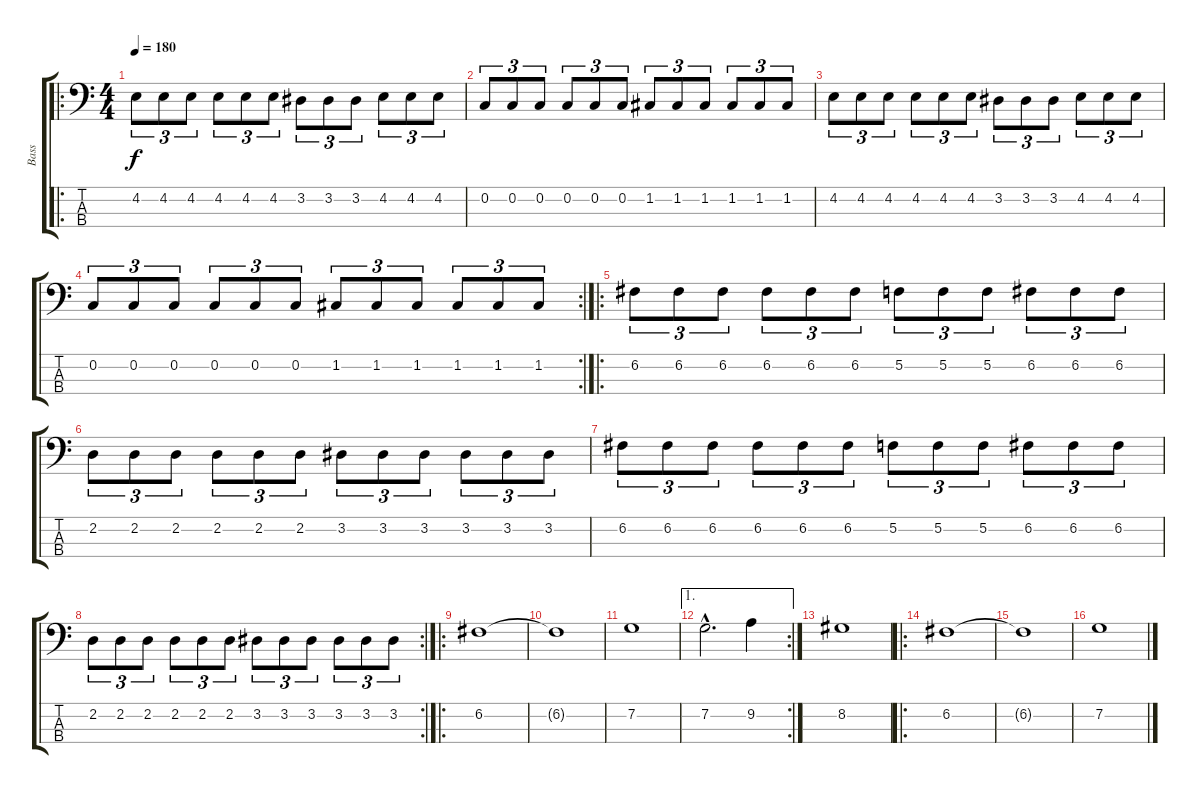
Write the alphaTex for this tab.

\track ("Bass" "Bass") {instrument electricbasspick}
\staff {score tabs}
\tuning (F2 C2 G1 C1) {hide}
\ro
\ts (4 4)
\tempo 180
\clef f4
\ks c
4.2.8{tu (3 2) dy f} 4.2.8{tu (3 2)} 4.2.8{tu (3 2)} 4.2.8{tu (3 2)} 4.2.8{tu (3 2)} 4.2.8{tu (3 2)} 3.2.8{tu (3 2)} 3.2.8{tu (3 2)} 3.2.8{tu (3 2)} 4.2.8{tu (3 2)} 4.2.8{tu (3 2)} 4.2.8{tu (3 2)} |
0.2.8{tu (3 2)} 0.2.8{tu (3 2)} 0.2.8{tu (3 2)} 0.2.8{tu (3 2)} 0.2.8{tu (3 2)} 0.2.8{tu (3 2)} 1.2.8{tu (3 2)} 1.2.8{tu (3 2)} 1.2.8{tu (3 2)} 1.2.8{tu (3 2)} 1.2.8{tu (3 2)} 1.2.8{tu (3 2)} |
4.2.8{tu (3 2)} 4.2.8{tu (3 2)} 4.2.8{tu (3 2)} 4.2.8{tu (3 2)} 4.2.8{tu (3 2)} 4.2.8{tu (3 2)} 3.2.8{tu (3 2)} 3.2.8{tu (3 2)} 3.2.8{tu (3 2)} 4.2.8{tu (3 2)} 4.2.8{tu (3 2)} 4.2.8{tu (3 2)} |
\rc 2
0.2.8{tu (3 2)} 0.2.8{tu (3 2)} 0.2.8{tu (3 2)} 0.2.8{tu (3 2)} 0.2.8{tu (3 2)} 0.2.8{tu (3 2)} 1.2.8{tu (3 2)} 1.2.8{tu (3 2)} 1.2.8{tu (3 2)} 1.2.8{tu (3 2)} 1.2.8{tu (3 2)} 1.2.8{tu (3 2)} |
\ro
6.2.8{tu (3 2)} 6.2.8{tu (3 2)} 6.2.8{tu (3 2)} 6.2.8{tu (3 2)} 6.2.8{tu (3 2)} 6.2.8{tu (3 2)} 5.2.8{tu (3 2)} 5.2.8{tu (3 2)} 5.2.8{tu (3 2)} 6.2.8{tu (3 2)} 6.2.8{tu (3 2)} 6.2.8{tu (3 2)} |
2.2.8{tu (3 2)} 2.2.8{tu (3 2)} 2.2.8{tu (3 2)} 2.2.8{tu (3 2)} 2.2.8{tu (3 2)} 2.2.8{tu (3 2)} 3.2.8{tu (3 2)} 3.2.8{tu (3 2)} 3.2.8{tu (3 2)} 3.2.8{tu (3 2)} 3.2.8{tu (3 2)} 3.2.8{tu (3 2)} |
6.2.8{tu (3 2)} 6.2.8{tu (3 2)} 6.2.8{tu (3 2)} 6.2.8{tu (3 2)} 6.2.8{tu (3 2)} 6.2.8{tu (3 2)} 5.2.8{tu (3 2)} 5.2.8{tu (3 2)} 5.2.8{tu (3 2)} 6.2.8{tu (3 2)} 6.2.8{tu (3 2)} 6.2.8{tu (3 2)} |
\rc 2
2.2.8{tu (3 2)} 2.2.8{tu (3 2)} 2.2.8{tu (3 2)} 2.2.8{tu (3 2)} 2.2.8{tu (3 2)} 2.2.8{tu (3 2)} 3.2.8{tu (3 2)} 3.2.8{tu (3 2)} 3.2.8{tu (3 2)} 3.2.8{tu (3 2)} 3.2.8{tu (3 2)} 3.2.8{tu (3 2)} |
\ro
6.2.1 |
6.2{t}.1 |
7.2.1 |
\ae 1
\rc 2
7.2{hac}.2{d} 9.2.4 |
8.2.1 |
\ro
6.2.1 |
6.2{t}.1 |
7.2.1
